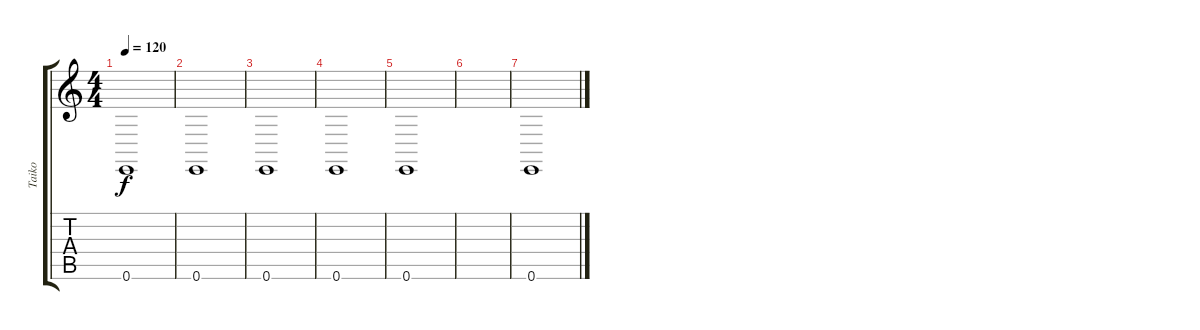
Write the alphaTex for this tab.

\track ("Taiko" "Taiko") {instrument taikodrum}
\staff {score tabs}
\tuning (E4 B3 G3 D3 A2 E2) {hide}
\ts (4 4)
\tempo 120
\clef g2
\ks c
0.6.1{dy f} |
0.6.1 |
0.6.1 |
0.6.1 |
0.6.1 |
|
0.6.1
